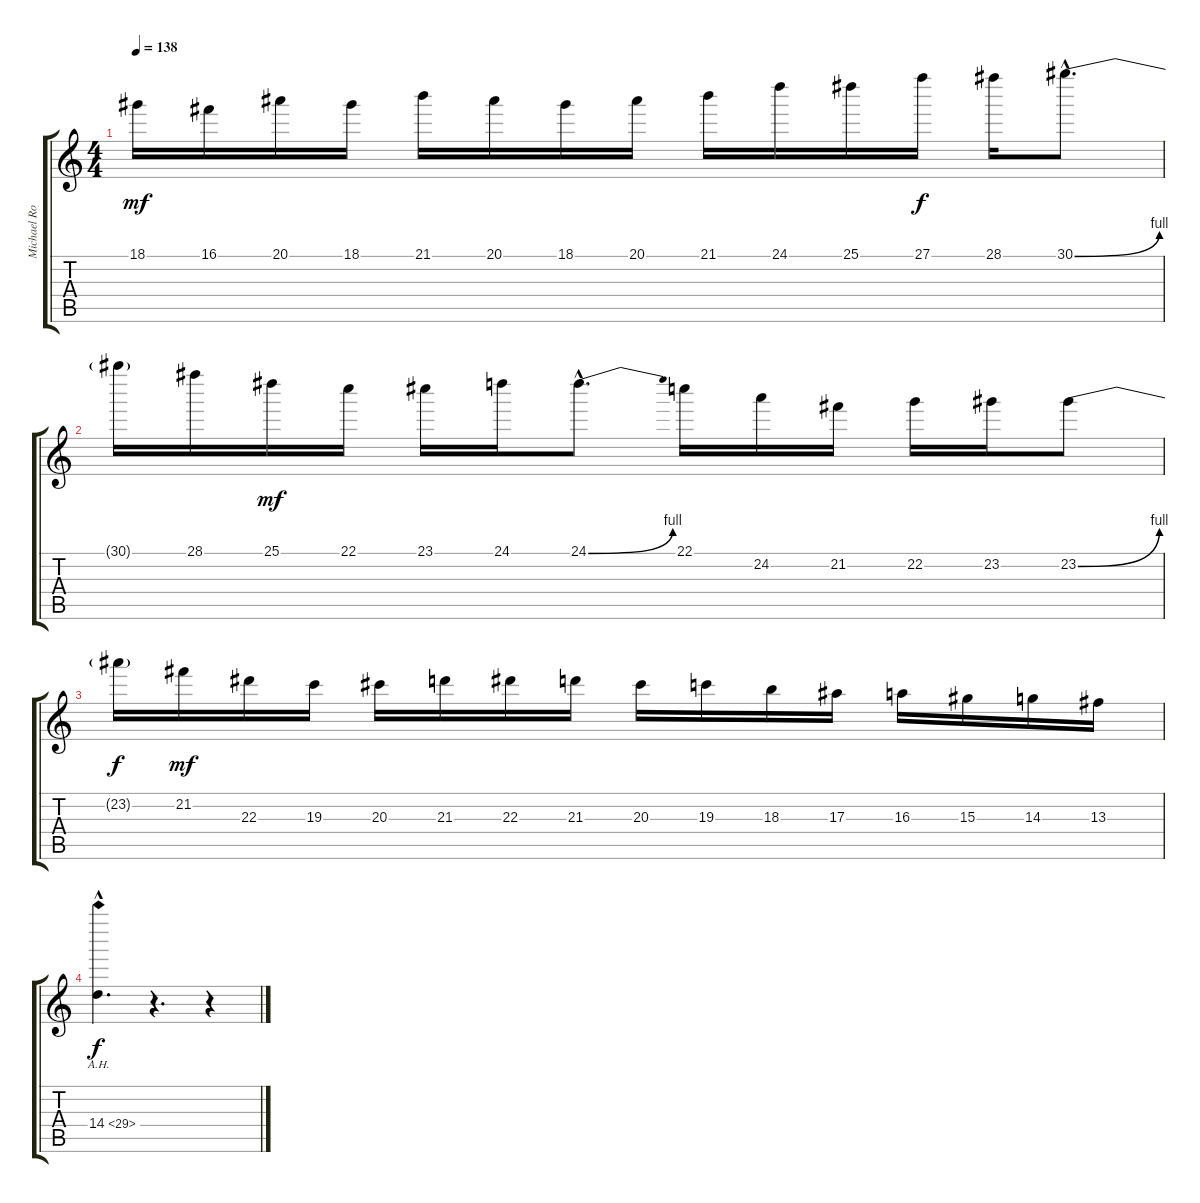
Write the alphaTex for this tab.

\track ("Michael Romeo (solos)" "Michael Ro") {instrument distortionguitar}
\staff {score tabs}
\tuning (D4 A3 F3 C3 G2 D2) {hide}
\ts (4 4)
\tempo 138
\clef g2
\ks c
18.1.16{dy mf} 16.1.16 20.1.16 18.1.16 21.1.16 20.1.16 18.1.16 20.1.16 21.1.16 24.1.16 25.1.16 27.1.16{dy f} 28.1.16 30.1{be (bend 0 0 60 4) hac}.8{d} |
30.1{t}.16 28.1.16 25.1.16{dy mf} 22.1.16 23.1.16 24.1.16 24.1{be (bend 0 0 60 4) hac}.8{d} 22.1.16 24.2.16 21.2.16 22.2.16 23.2.16 23.2{be (bend 0 0 60 4)}.8 |
23.2{t}.16{dy f} 21.2.16{dy mf} 22.3.16 19.3.16 20.3.16 21.3.16 22.3.16 21.3.16 20.3.16 19.3.16 18.3.16 17.3.16 16.3.16 15.3.16 14.3.16 13.3.16 |
14.4{ah 15 hac}.4{d dy f} r.4{d} r.4
